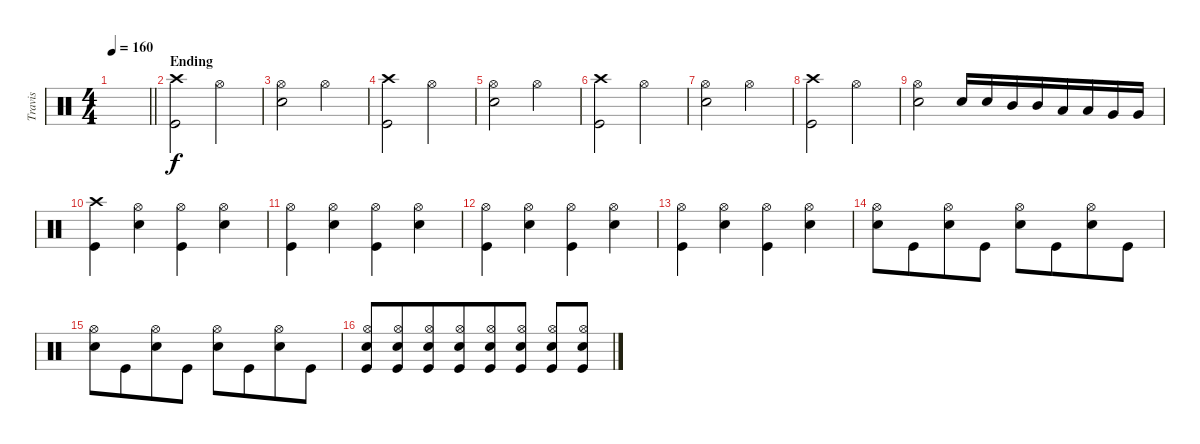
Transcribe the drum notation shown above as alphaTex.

\track ("Travis" "Travis") {instrument percussion}
\staff {score}
\articulation defaults
\ts (4 4)
\tempo 160
\clef neutral
\barLineRight lightlight
\ks c
|
\section ("" "Ending")
("Kick (hit)" "Crash high (hit)").2{beam merge} "Hi-Hat (open)".2 |
("Snare (hit) 2" "Hi-Hat (open)").2 "Hi-Hat (open)".2 |
("Kick (hit)" "Crash high (hit)").2{beam merge} "Hi-Hat (open)".2 |
("Snare (hit) 2" "Hi-Hat (open)").2 "Hi-Hat (open)".2 |
("Kick (hit)" "Crash high (hit)").2{beam merge} "Hi-Hat (open)".2 |
("Snare (hit) 2" "Hi-Hat (open)").2 "Hi-Hat (open)".2 |
("Kick (hit)" "Crash high (hit)").2{beam merge} "Hi-Hat (open)".2 |
("Snare (hit) 2" "Hi-Hat (open)").2 "Snare (hit) 2".16{beam merge} "Snare (hit) 2".16 "Mid Tom (hit)".16 "Mid Tom (hit)".16{beam merge} "Low Tom (hit)".16{beam merge} "Low Tom (hit)".16{beam merge} "Very Low Tom (hit)".16 "Very Low Tom (hit)".16 |
("Crash high (hit)" "Kick (hit)").4 ("Hi-Hat (open)" "Snare (hit) 2").4 ("Hi-Hat (open)" "Kick (hit)").4 ("Hi-Hat (open)" "Snare (hit) 2").4 |
("Hi-Hat (open)" "Kick (hit)").4 ("Hi-Hat (open)" "Snare (hit) 2").4 ("Hi-Hat (open)" "Kick (hit)").4 ("Hi-Hat (open)" "Snare (hit) 2").4 |
("Hi-Hat (open)" "Kick (hit)").4 ("Hi-Hat (open)" "Snare (hit) 2").4 ("Hi-Hat (open)" "Kick (hit)").4 ("Hi-Hat (open)" "Snare (hit) 2").4 |
("Hi-Hat (open)" "Kick (hit)").4 ("Hi-Hat (open)" "Snare (hit) 2").4 ("Hi-Hat (open)" "Kick (hit)").4 ("Hi-Hat (open)" "Snare (hit) 2").4 |
("Snare (hit) 2" "Hi-Hat (open)").8{beam merge} "Kick (hit)".8{beam merge} ("Snare (hit) 2" "Hi-Hat (open)").8 "Kick (hit)".8 ("Snare (hit) 2" "Hi-Hat (open)").8{beam merge} "Kick (hit)".8{beam merge} ("Snare (hit) 2" "Hi-Hat (open)").8 "Kick (hit)".8 |
("Snare (hit) 2" "Hi-Hat (open)").8{beam merge} "Kick (hit)".8{beam merge} ("Snare (hit) 2" "Hi-Hat (open)").8 "Kick (hit)".8 ("Snare (hit) 2" "Hi-Hat (open)").8{beam merge} "Kick (hit)".8{beam merge} ("Snare (hit) 2" "Hi-Hat (open)").8 "Kick (hit)".8 |
("Hi-Hat (open)" "Snare (hit) 2" "Kick (hit)").8 ("Hi-Hat (open)" "Snare (hit) 2" "Kick (hit)").8{beam merge} ("Hi-Hat (open)" "Snare (hit) 2" "Kick (hit)").8{beam merge} ("Hi-Hat (open)" "Snare (hit) 2" "Kick (hit)").8{beam merge} ("Hi-Hat (open)" "Snare (hit) 2" "Kick (hit)").8 ("Hi-Hat (open)" "Snare (hit) 2" "Kick (hit)").8 ("Hi-Hat (open)" "Snare (hit) 2" "Kick (hit)").8{beam merge} ("Hi-Hat (open)" "Snare (hit) 2" "Kick (hit)").8
